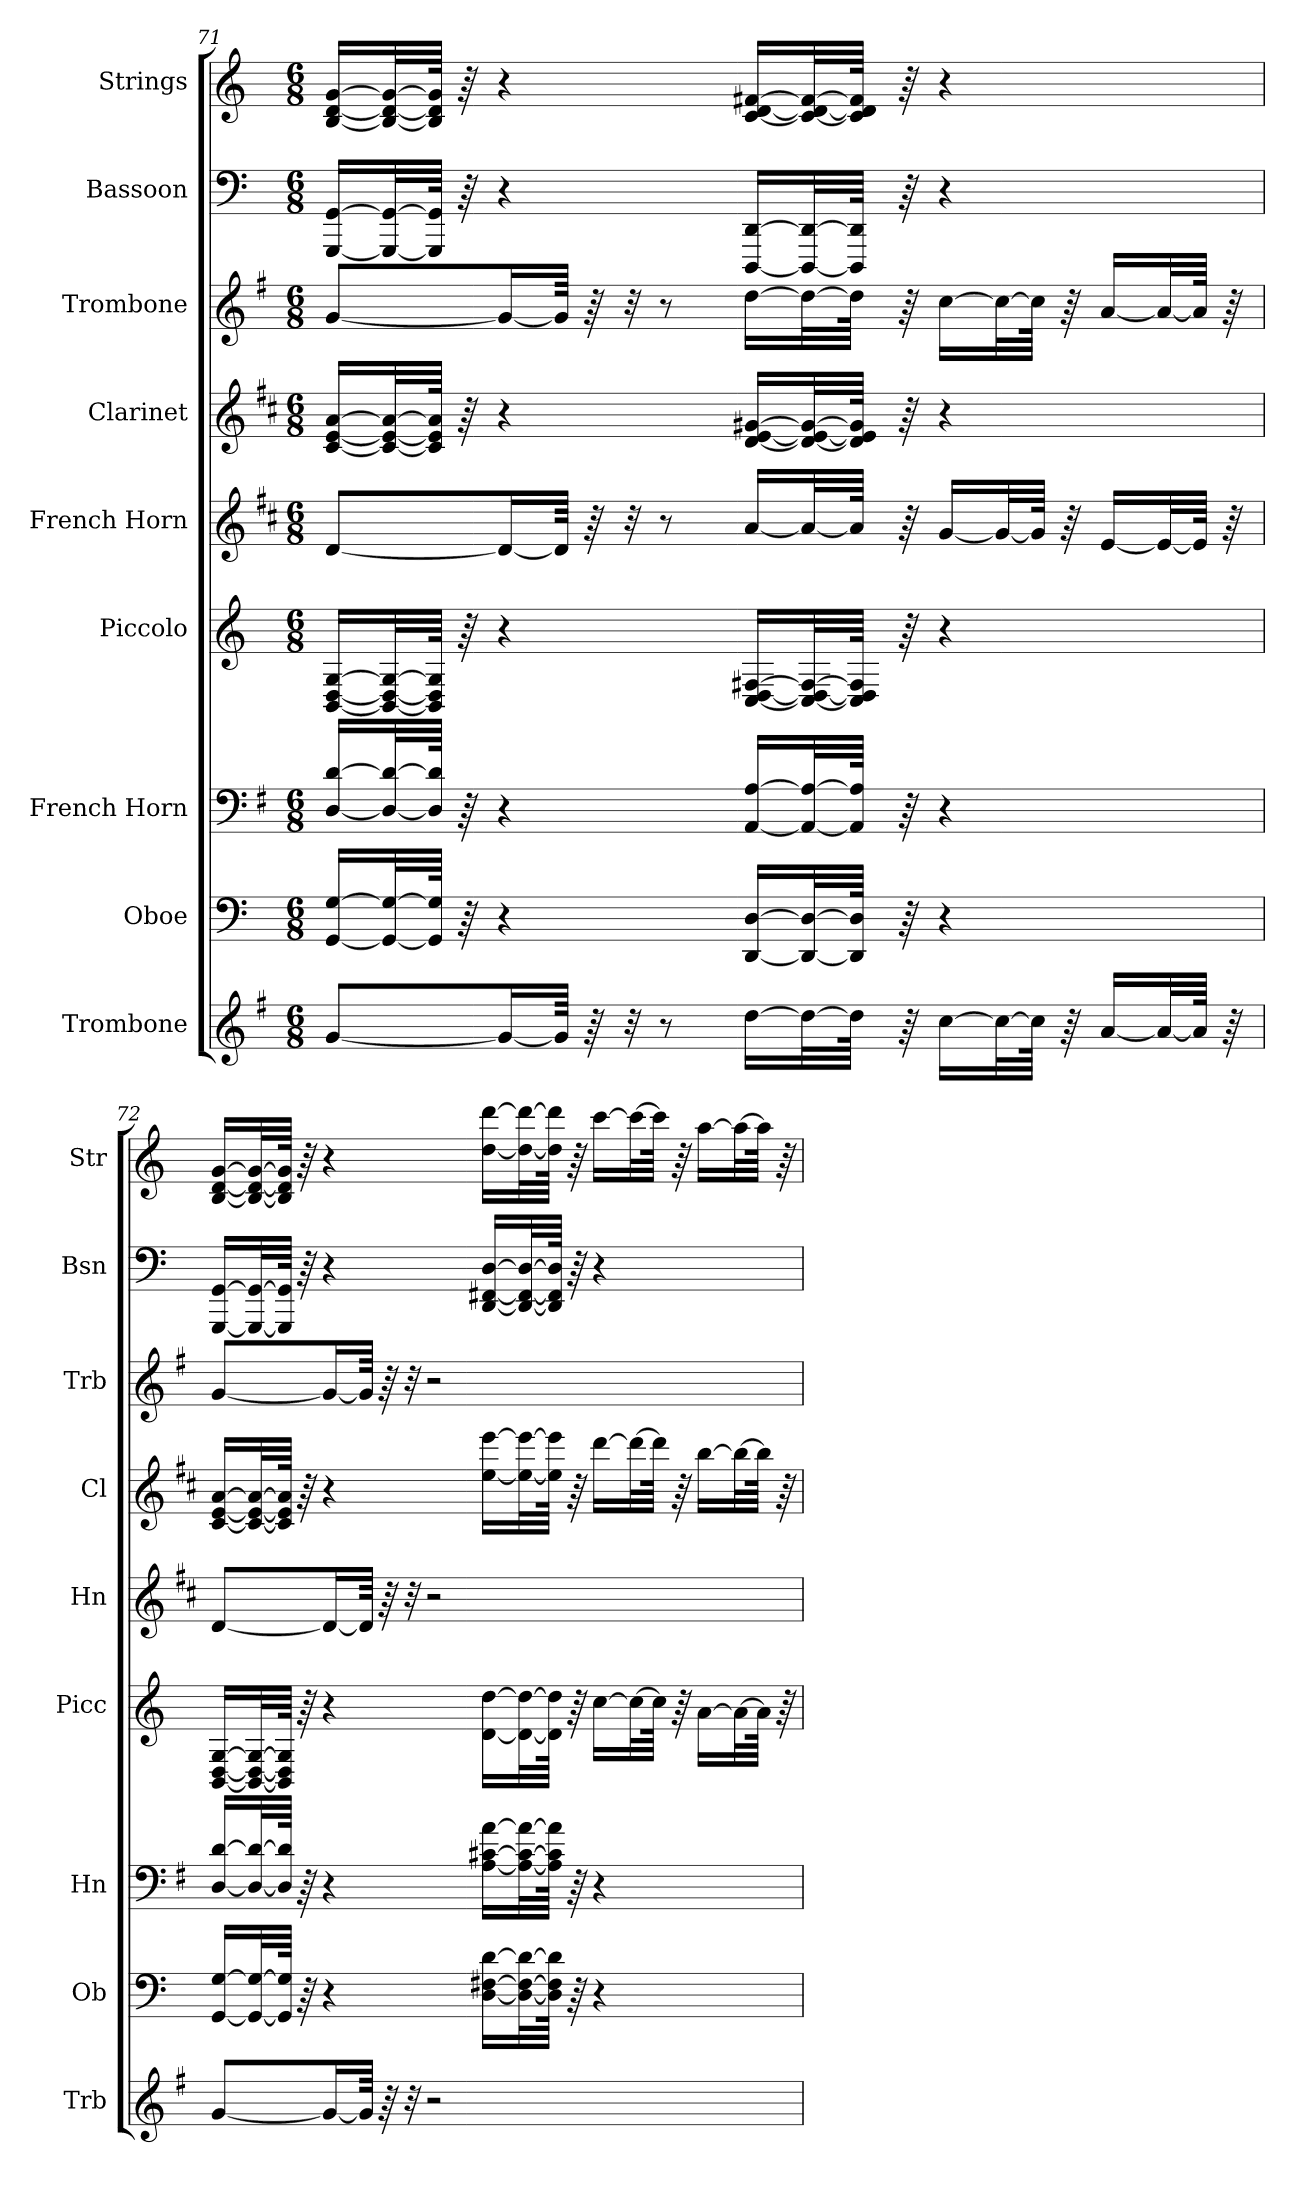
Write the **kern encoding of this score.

**kern	**kern	**kern	**kern	**kern	**kern	**kern	**kern	**kern
*part9	*part8	*part7	*part6	*part5	*part4	*part3	*part2	*part1
*staff9	*staff8	*staff7	*staff6	*staff5	*staff4	*staff3	*staff2	*staff1
*I"Trombone	*I"Oboe	*I"French Horn	*I"Piccolo	*I"French Horn	*I"Clarinet	*I"Trombone	*I"Bassoon	*I"Strings
*I'Trb	*I'Ob	*I'Hn	*I'Picc	*I'Hn	*I'Cl	*I'Trb	*I'Bsn	*I'Str
!!LO:PB:g=z
*clefG2	*clefF4	*clefF4	*clefG2	*clefG2	*clefG2	*clefG2	*clefF4	*clefG2
*	*	*ITrd4c7	*ITrd-7c-12	*ITrd4c7	*ITrd1c2	*	*	*
*k[f#]	*k[]	*k[]	*k[]	*k[f#]	*k[]	*k[f#]	*k[]	*k[]
*M6/8	*M6/8	*M6/8	*M6/8	*M6/8	*M6/8	*M6/8	*M6/8	*M6/8
=71	=71	=71	=71	=71	=71	=71	=71	=71
[8g/L	[16GG/ [16G/LL	[16GG/ [16G/LL	[16B/ [16d/ [16g/LL	[8G/L	[16B/ [16d/ [16g/LL	[8g/L	[16GGG/ [16GG/LL	[16B/ [16d/ [16g/LL
.	32GG/_ 32G/_L	32GG/_ 32G/_L	32B/_ 32d/_ 32g/_L	.	32B/_ 32d/_ 32g/_L	.	32GGG/_ 32GG/_L	32B/_ 32d/_ 32g/_L
.	64GG/] 64G/]JJJk	64GG/] 64G/]JJJk	64B/] 64d/] 64g/]JJJk	.	64B/] 64d/] 64g/]JJJk	.	64GGG/] 64GG/]JJJk	64B/] 64d/] 64g/]JJJk
.	64r	64r	64r	.	64r	.	64r	64r
16g/L_	4r	4r	4r	16G/L_	4r	16g/L_	4r	4r
64g/JJkk]	.	.	.	64G/JJkk]	.	64g/JJkk]	.	.
64r	.	.	.	64r	.	64r	.	.
32r	.	.	.	32r	.	32r	.	.
8r	.	.	.	8r	.	8r	.	.
[16dd\LL	[16DD/ [16D/LL	[16DD/ [16D/LL	[16c/ [16d/ [16f#X/LL	[16d/LL	[16c/ [16d/ [16f#X/LL	[16dd\LL	[16DDD/ [16DD/LL	[16c/ [16d/ [16f#X/LL
32dd\L_	32DD/_ 32D/_L	32DD/_ 32D/_L	32c/_ 32d/_ 32f#/_L	32d/L_	32c/_ 32d/_ 32f#/_L	32dd\L_	32DDD/_ 32DD/_L	32c/_ 32d/_ 32f#/_L
64dd\JJJk]	64DD/] 64D/]JJJk	64DD/] 64D/]JJJk	64c/] 64d/] 64f#/]JJJk	64d/JJJk]	64c/] 64d/] 64f#/]JJJk	64dd\JJJk]	64DDD/] 64DD/]JJJk	64c/] 64d/] 64f#/]JJJk
64r	64r	64r	64r	64r	64r	64r	64r	64r
[16cc\LL	4r	4r	4r	[16c/LL	4r	[16cc\LL	4r	4r
32cc\L_	.	.	.	32c/L_	.	32cc\L_	.	.
64cc\JJJk]	.	.	.	64c/JJJk]	.	64cc\JJJk]	.	.
64r	.	.	.	64r	.	64r	.	.
[16a/LL	.	.	.	[16A/LL	.	[16a/LL	.	.
32a/L_	.	.	.	32A/L_	.	32a/L_	.	.
64a/JJJk]	.	.	.	64A/JJJk]	.	64a/JJJk]	.	.
64r	.	.	.	64r	.	64r	.	.
!!LO:PB:g=z
=72	=72	=72	=72	=72	=72	=72	=72	=72
[8g/L	[16GG/ [16G/LL	[16GG/ [16G/LL	[16B/ [16d/ [16g/LL	[8G/L	[16B/ [16d/ [16g/LL	[8g/L	[16GGG/ [16GG/LL	[16B/ [16d/ [16g/LL
.	32GG/_ 32G/_L	32GG/_ 32G/_L	32B/_ 32d/_ 32g/_L	.	32B/_ 32d/_ 32g/_L	.	32GGG/_ 32GG/_L	32B/_ 32d/_ 32g/_L
.	64GG/] 64G/]JJJk	64GG/] 64G/]JJJk	64B/] 64d/] 64g/]JJJk	.	64B/] 64d/] 64g/]JJJk	.	64GGG/] 64GG/]JJJk	64B/] 64d/] 64g/]JJJk
.	64r	64r	64r	.	64r	.	64r	64r
16g/L_	4r	4r	4r	16G/L_	4r	16g/L_	4r	4r
64g/JJkk]	.	.	.	64G/JJkk]	.	64g/JJkk]	.	.
64r	.	.	.	64r	.	64r	.	.
32r	.	.	.	32r	.	32r	.	.
2r	.	.	.	2r	.	2r	.	.
.	[16D\ [16F#X\ [16d\LL	[16D\ [16F#X\ [16d\LL	[16dd\ [16ddd\LL	.	[16dd\ [16ddd\LL	.	[16DD/ [16FF#X/ [16D/LL	[16dd\ [16ddd\LL
.	32D\_ 32F#\_ 32d\_L	32D\_ 32F#\_ 32d\_L	32dd\_ 32ddd\_L	.	32dd\_ 32ddd\_L	.	32DD/_ 32FF#/_ 32D/_L	32dd\_ 32ddd\_L
.	64D\] 64F#\] 64d\]JJJk	64D\] 64F#\] 64d\]JJJk	64dd\] 64ddd\]JJJk	.	64dd\] 64ddd\]JJJk	.	64DD/] 64FF#/] 64D/]JJJk	64dd\] 64ddd\]JJJk
.	64r	64r	64r	.	64r	.	64r	64r
.	4r	4r	[16ccc\LL	.	[16ccc\LL	.	4r	[16ccc\LL
.	.	.	32ccc\L_	.	32ccc\L_	.	.	32ccc\L_
.	.	.	64ccc\JJJk]	.	64ccc\JJJk]	.	.	64ccc\JJJk]
.	.	.	64r	.	64r	.	.	64r
.	.	.	[16aa\LL	.	[16aa\LL	.	.	[16aa\LL
.	.	.	32aa\L_	.	32aa\L_	.	.	32aa\L_
.	.	.	64aa\JJJk]	.	64aa\JJJk]	.	.	64aa\JJJk]
.	.	.	64r	.	64r	.	.	64r
=	=	=	=	=	=	=	=	=
*-	*-	*-	*-	*-	*-	*-	*-	*-
